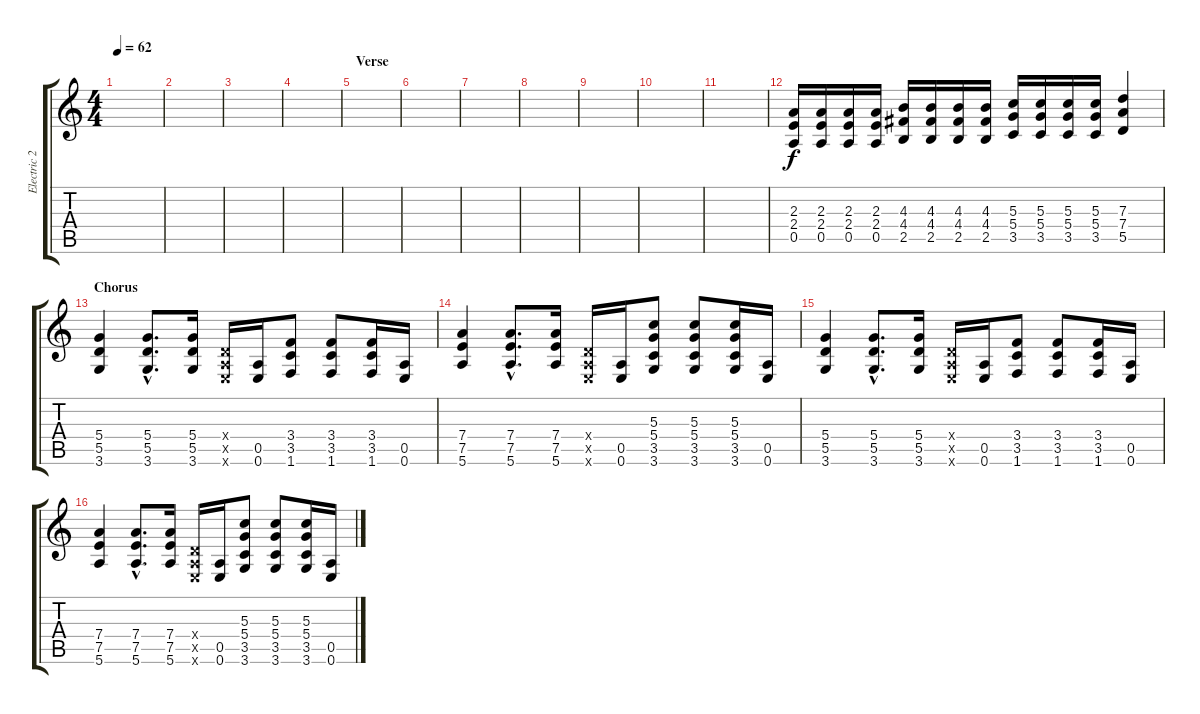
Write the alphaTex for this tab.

\track ("Electric 2" "Electric 2") {instrument distortionguitar}
\staff {score tabs}
\tuning (E4 B3 G3 D3 A2 E2) {hide}
\ts (4 4)
\tempo 62
\clef g2
\ks c
|
|
|
|
\section ("" "Verse")
|
|
|
|
|
|
|
(2.3 2.4 0.5).16 (2.3 2.4 0.5).16 (2.3 2.4 0.5).16 (2.3 2.4 0.5).16 (4.3 4.4 2.5).16 (4.3 4.4 2.5).16 (4.3 4.4 2.5).16 (4.3 4.4 2.5).16 (5.3 5.4 3.5).16 (5.3 5.4 3.5).16 (5.3 5.4 3.5).16 (5.3 5.4 3.5).16 (7.3 7.4 5.5).4 |
\section ("" "Chorus")
(5.4 5.5 3.6).4 (5.4{hac} 5.5{hac} 3.6{hac}).8{d} (5.4 5.5 3.6).16 (0.4{x} 0.5{x} 0.6{x}).16 (0.5 0.6).16 (3.4 3.5 1.6).8 (3.4 3.5 1.6).8 (3.4 3.5 1.6).16 (0.5 0.6).16 |
(7.4 7.5 5.6).4 (7.4{hac} 7.5{hac} 5.6{hac}).8{d} (7.4 7.5 5.6).16 (0.4{x} 0.5{x} 0.6{x}).16 (0.5 0.6).16 (5.3 5.4 3.5 3.6).8 (5.3 5.4 3.5 3.6).8 (5.3 5.4 3.5 3.6).16 (0.5 0.6).16 |
(5.4 5.5 3.6).4 (5.4{hac} 5.5{hac} 3.6{hac}).8{d} (5.4 5.5 3.6).16 (0.4{x} 0.5{x} 0.6{x}).16 (0.5 0.6).16 (3.4 3.5 1.6).8 (3.4 3.5 1.6).8 (3.4 3.5 1.6).16 (0.5 0.6).16 |
(7.4 7.5 5.6).4 (7.4{hac} 7.5{hac} 5.6{hac}).8{d} (7.4 7.5 5.6).16 (0.4{x} 0.5{x} 0.6{x}).16 (0.5 0.6).16 (5.3 5.4 3.5 3.6).8 (5.3 5.4 3.5 3.6).8 (5.3 5.4 3.5 3.6).16 (0.5 0.6).16
